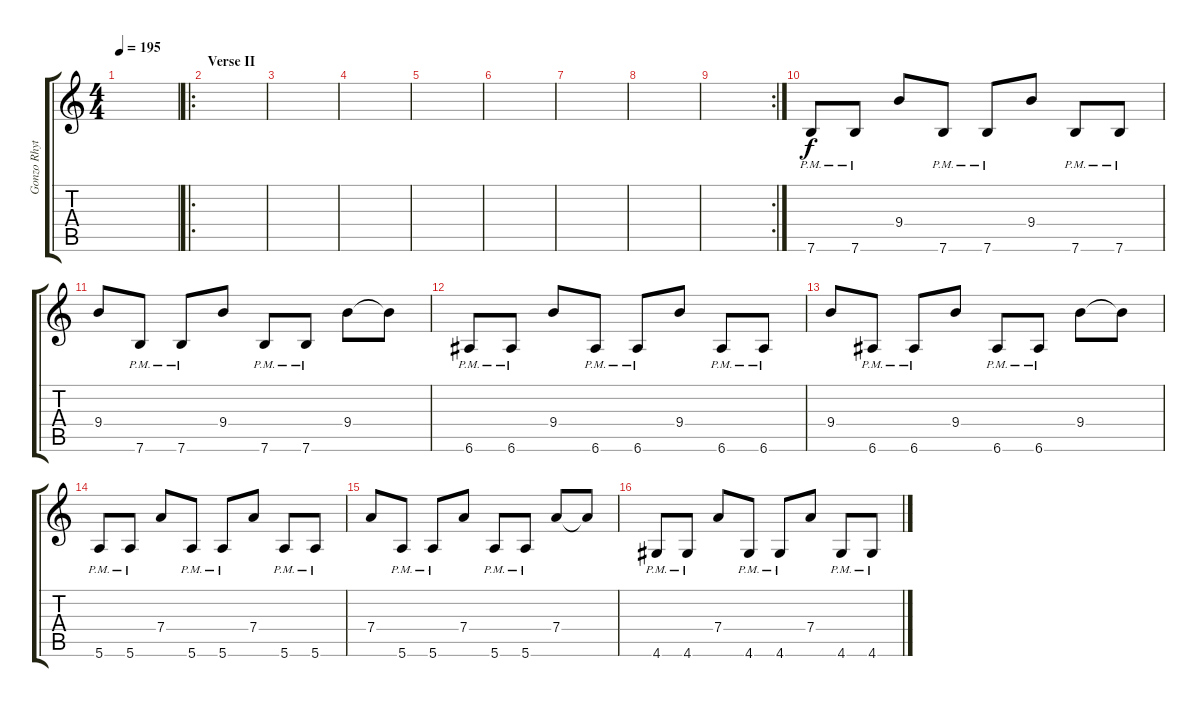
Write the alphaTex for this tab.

\track ("Gonzo Rhythm II" "Gonzo Rhyt") {instrument distortionguitar}
\staff {score tabs}
\tuning (E4 B3 G3 D3 A2 E2) {hide}
\ts (4 4)
\tempo 195
\clef g2
\ks c
|
\ro
\section ("" "Verse II")
|
|
|
|
|
|
|
\rc 2
|
7.6{pm}.8 7.6{pm}.8 9.4.8 7.6{pm}.8 7.6{pm}.8 9.4.8 7.6{pm}.8 7.6{pm}.8 |
9.4.8 7.6{pm}.8 7.6{pm}.8 9.4.8 7.6{pm}.8 7.6{pm}.8 9.4.8 9.4{t}.8 |
6.6{pm}.8 6.6{pm}.8 9.4.8 6.6{pm}.8 6.6{pm}.8 9.4.8 6.6{pm}.8 6.6{pm}.8 |
9.4.8 6.6{pm}.8 6.6{pm}.8 9.4.8 6.6{pm}.8 6.6{pm}.8 9.4.8 9.4{t}.8 |
5.6{pm}.8 5.6{pm}.8 7.4.8 5.6{pm}.8 5.6{pm}.8 7.4.8 5.6{pm}.8 5.6{pm}.8 |
7.4.8 5.6{pm}.8 5.6{pm}.8 7.4.8 5.6{pm}.8 5.6{pm}.8 7.4.8 7.4{t}.8 |
4.6{pm}.8 4.6{pm}.8 7.4.8 4.6{pm}.8 4.6{pm}.8 7.4.8 4.6{pm}.8 4.6{pm}.8
